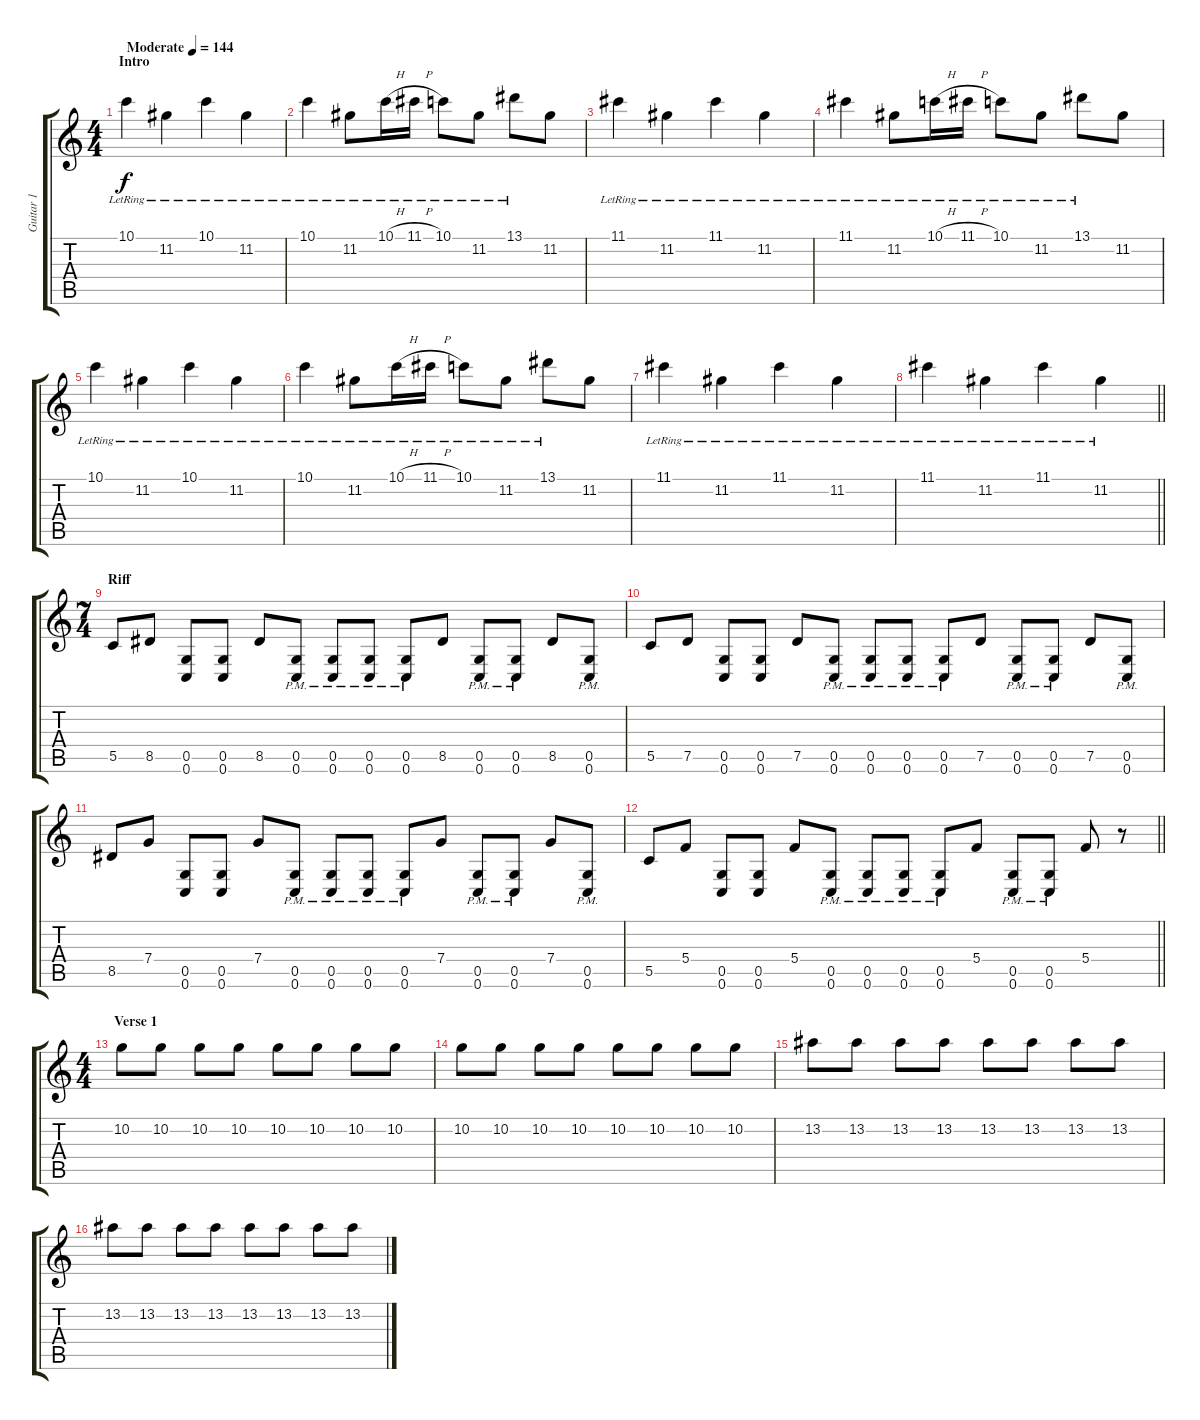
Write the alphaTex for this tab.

\track ("Guitar 1" "Guitar 1") {instrument electricguitarclean}
\staff {score tabs}
\tuning (D4 A3 F3 C3 G2 C2) {hide}
\ts (4 4)
\section ("" "Intro")
\tempo (144 "Moderate")
\clef g2
\ks c
10.1{lr}.4{dy f instrument electricguitarclean} 11.2{lr}.4 10.1{lr}.4 11.2{lr}.4 |
10.1{lr}.4 11.2{lr}.8 10.1{h lr}.16 11.1{h lr}.16 10.1{lr}.8 11.2{lr}.8 13.1{lr}.8 11.2.8 |
11.1{lr}.4 11.2{lr}.4 11.1{lr}.4 11.2{lr}.4 |
11.1{lr}.4 11.2{lr}.8 10.1{h lr}.16 11.1{h lr}.16 10.1{lr}.8 11.2{lr}.8 13.1{lr}.8 11.2.8 |
10.1{lr}.4 11.2{lr}.4 10.1{lr}.4 11.2{lr}.4 |
10.1{lr}.4 11.2{lr}.8 10.1{h lr}.16 11.1{h lr}.16 10.1{lr}.8 11.2{lr}.8 13.1{lr}.8 11.2.8 |
11.1{lr}.4 11.2{lr}.4 11.1{lr}.4 11.2{lr}.4 |
\barLineRight lightlight
11.1{lr}.4 11.2{lr}.4 11.1{lr}.4 11.2{lr}.4 |
\ts (7 4)
\section ("" "Riff")
5.5.8{volume 13 instrument distortionguitar} 8.5.8 (0.5 0.6).8 (0.5 0.6).8 8.5.8 (0.5{pm} 0.6{pm}).8 (0.5{pm} 0.6{pm}).8 (0.5{pm} 0.6{pm}).8 (0.5{pm} 0.6{pm}).8 8.5.8 (0.5{pm} 0.6{pm}).8 (0.5{pm} 0.6{pm}).8 8.5.8 (0.5{pm} 0.6{pm}).8 |
5.5.8 7.5.8 (0.5 0.6).8 (0.5 0.6).8 7.5.8 (0.5{pm} 0.6{pm}).8 (0.5{pm} 0.6{pm}).8 (0.5{pm} 0.6{pm}).8 (0.5{pm} 0.6{pm}).8 7.5.8 (0.5{pm} 0.6{pm}).8 (0.5{pm} 0.6{pm}).8 7.5.8 (0.5{pm} 0.6{pm}).8 |
8.5.8 7.4.8 (0.5 0.6).8 (0.5 0.6).8 7.4.8 (0.5{pm} 0.6{pm}).8 (0.5{pm} 0.6{pm}).8 (0.5{pm} 0.6{pm}).8 (0.5{pm} 0.6{pm}).8 7.4.8 (0.5{pm} 0.6{pm}).8 (0.5{pm} 0.6{pm}).8 7.4.8 (0.5{pm} 0.6{pm}).8 |
\barLineRight lightlight
5.5.8 5.4.8 (0.5 0.6).8 (0.5 0.6).8 5.4.8 (0.5{pm} 0.6{pm}).8 (0.5{pm} 0.6{pm}).8 (0.5{pm} 0.6{pm}).8 (0.5{pm} 0.6{pm}).8 5.4.8 (0.5{pm} 0.6{pm}).8 (0.5{pm} 0.6{pm}).8 5.4.8 r.8 |
\ts (4 4)
\section ("" "Verse 1")
10.2.8{volume 10 instrument electricguitarclean} 10.2.8 10.2.8 10.2.8 10.2.8 10.2.8 10.2.8 10.2.8 |
10.2.8 10.2.8 10.2.8 10.2.8 10.2.8 10.2.8 10.2.8 10.2.8 |
13.2.8 13.2.8 13.2.8 13.2.8 13.2.8 13.2.8 13.2.8 13.2.8 |
13.2.8 13.2.8 13.2.8 13.2.8 13.2.8 13.2.8 13.2.8 13.2.8
